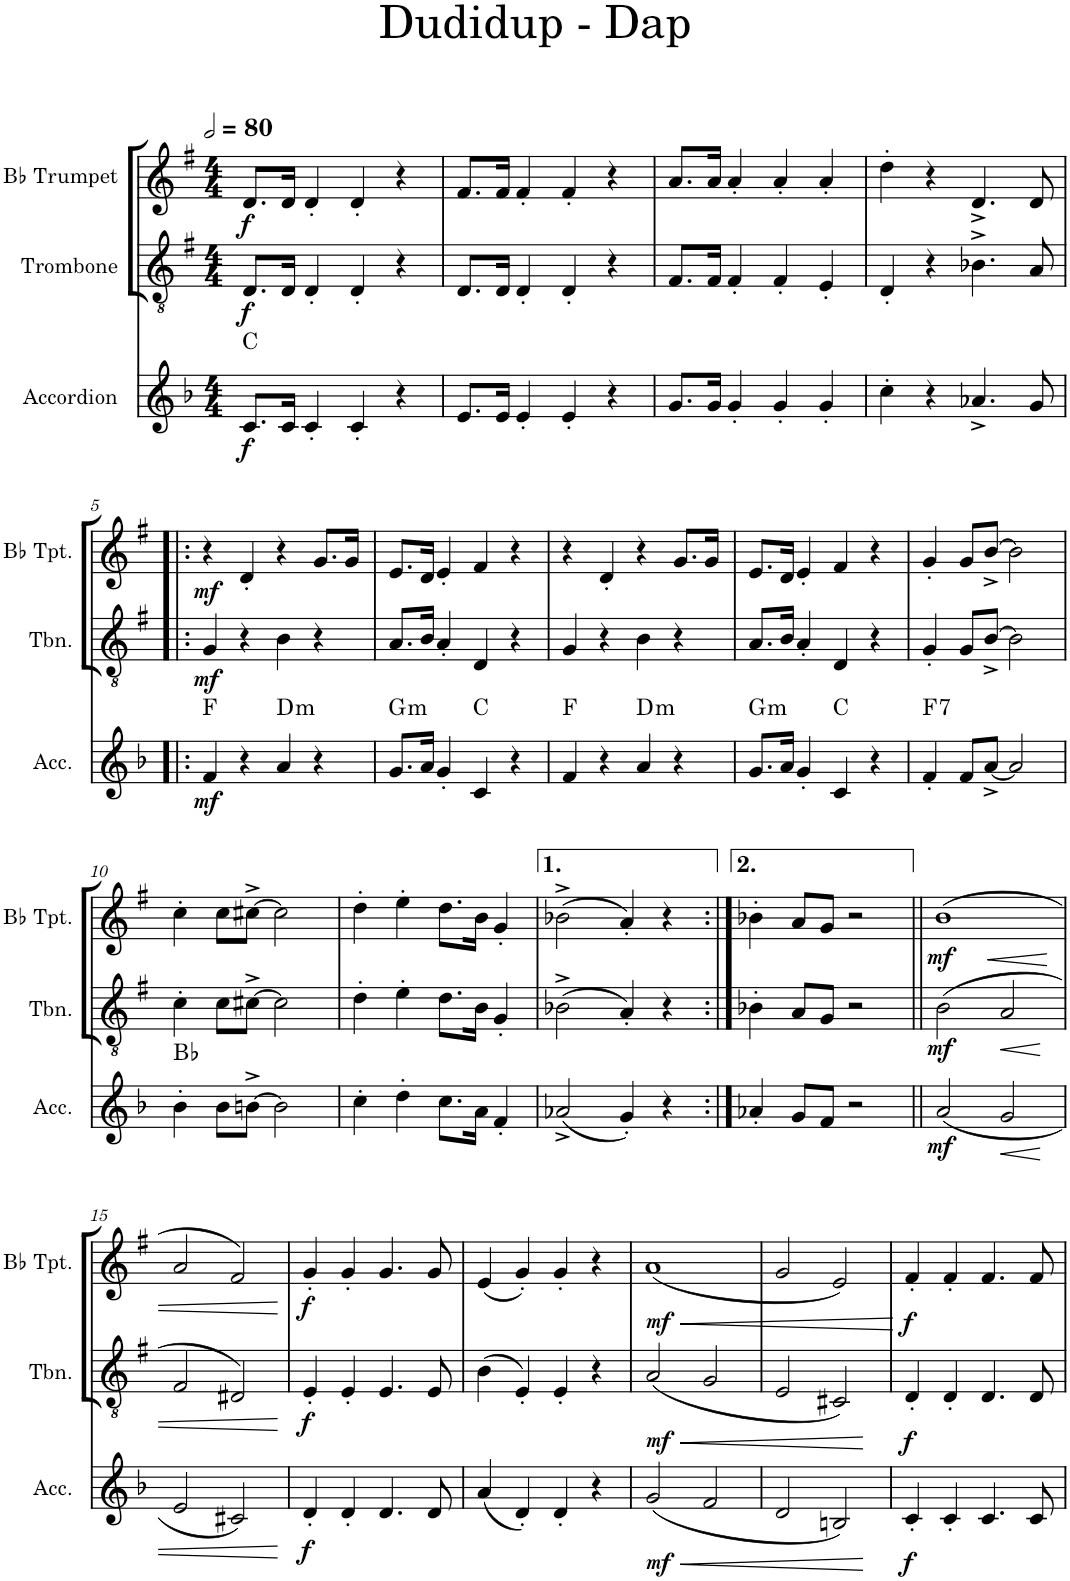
**kern	**dynam	**harte	**kern	**dynam	**kern	**dynam
*part3	*part3	*part3	*part2	*part2	*part1	*part1
*staff3	*staff3	*	*staff2	*staff2	*staff1	*staff1
*I"Accordion	*	*	*I"Trombone	*	*I"Bb Trumpet	*
*I'Acc.	*	*	*I'Tbn.	*	*I'Bb Tpt.	*
*clefG2	*	*	*clefGv2	*	*clefG2	*
*	*	*	*Trd1c2	*	*Trd1c2	*
*k[b-]	*	*	*k[f#]	*	*k[f#]	*
*M4/4	*	*	*M4/4	*	*M4/4	*
*MM160	*	*	*MM160	*	*MM160	*
=1	=1	=1	=1	=1	=1	=1
!	!LO:DY:b	!	!	!LO:DY:b	!	!LO:DY:b
8.c/L	f	C:maj	8.D/L	f	8.d/L	f
16c/Jk	.	.	16D/Jk	.	16d/Jk	.
4c'/	.	.	4D'/	.	4d'/	.
4c'/	.	.	4D'/	.	4d'/	.
4r	.	.	4r	.	4r	.
=2	=2	=2	=2	=2	=2	=2
8.e/L	.	.	8.D/L	.	8.f#/L	.
16e/Jk	.	.	16D/Jk	.	16f#/Jk	.
4e'/	.	.	4D'/	.	4f#'/	.
4e'/	.	.	4D'/	.	4f#'/	.
4r	.	.	4r	.	4r	.
=3	=3	=3	=3	=3	=3	=3
8.g/L	.	.	8.F#/L	.	8.a/L	.
16g/Jk	.	.	16F#/Jk	.	16a/Jk	.
4g'/	.	.	4F#'/	.	4a'/	.
4g'/	.	.	4F#'/	.	4a'/	.
4g'/	.	.	4E'/	.	4a'/	.
=4	=4	=4	=4	=4	=4	=4
4cc'\	.	.	4D'/	.	4dd'\	.
4r	.	.	4r	.	4r	.
4.a-X^/	.	.	4.B-X^\	.	4.d^/	.
8g/	.	.	8A/	.	8d/	.
!!LO:LB:g=z
=5!|:	=5!|:	=5!|:	=5!|:	=5!|:	=5!|:	=5!|:
!	!LO:DY:b	!	!	!LO:DY:b	!	!LO:DY:b
4f/	mf	F:maj	4G/	mf	4r	mf
4r	.	.	4r	.	4d'/	.
!	!	!LO:H:kt=m	!	!	!	!
4a/	.	D:min	4B\	.	4r	.
4r	.	.	4r	.	8.g/L	.
.	.	.	.	.	16g/Jk	.
=6	=6	=6	=6	=6	=6	=6
!	!	!LO:H:kt=m	!	!	!	!
8.g/L	.	G:min	8.A/L	.	8.e/L	.
16a/Jk	.	.	16B/Jk	.	16d/Jk	.
4g'/	.	.	4A'/	.	4e'/	.
4c/	.	C:maj	4D/	.	4f#/	.
4r	.	.	4r	.	4r	.
=7	=7	=7	=7	=7	=7	=7
4f/	.	F:maj	4G/	.	4r	.
4r	.	.	4r	.	4d'/	.
!	!	!LO:H:kt=m	!	!	!	!
4a/	.	D:min	4B\	.	4r	.
4r	.	.	4r	.	8.g/L	.
.	.	.	.	.	16g/Jk	.
=8	=8	=8	=8	=8	=8	=8
!	!	!LO:H:kt=m	!	!	!	!
8.g/L	.	G:min	8.A/L	.	8.e/L	.
16a/Jk	.	.	16B/Jk	.	16d/Jk	.
4g'/	.	.	4A'/	.	4e'/	.
4c/	.	C:maj	4D/	.	4f#/	.
4r	.	.	4r	.	4r	.
=9	=9	=9	=9	=9	=9	=9
!	!	!LO:H:kt=7	!	!	!	!
4f'/	.	F:7	4G'/	.	4g'/	.
8f/L	.	.	8G/L	.	8g/L	.
[8a^/J	.	.	[8B^/J	.	[8b^/J	.
2a/]	.	.	2B\]	.	2b\]	.
!!LO:LB:g=z
=10	=10	=10	=10	=10	=10	=10
4b-'\	.	Bb:maj	4c'\	.	4cc'\	.
8b-\L	.	.	8c\L	.	8cc\L	.
[8bn^\J	.	.	[8c#X^\J	.	[8cc#X^\J	.
2b\]	.	.	2c#\]	.	2cc#\]	.
=11	=11	=11	=11	=11	=11	=11
4cc'\	.	.	4d'\	.	4dd'\	.
4dd'\	.	.	4e'\	.	4ee'\	.
8.cc\L	.	.	8.d\L	.	8.dd\L	.
16a\Jk	.	.	16B\Jk	.	16b\Jk	.
4f'/	.	.	4G'/	.	4g'/	.
=12	=12	=12	=12	=12	=12	=12
(2a-X^/	.	.	(2B-X^\	.	(2b-X^\	.
4g'/)	.	.	4A'/)	.	4a'/)	.
4r	.	.	4r	.	4r	.
=13:|!	=13:|!	=13:|!	=13:|!	=13:|!	=13:|!	=13:|!
4a-X'/	.	.	4B-X'\	.	4b-X'\	.
8g/L	.	.	8A/L	.	8a/L	.
8f/J	.	.	8G/J	.	8g/J	.
2r	.	.	2r	.	2r	.
=14||	=14||	=14||	=14||	=14||	=14||	=14||
!	!LO:DY:b	!	!	!LO:DY:b	!	!LO:HP:b
!	!	!	!	!	!	!LO:DY:n=1:b
(2a/	mf	.	(2B\	mf	(1b	< mf
!	!LO:HP:b	!	!	!LO:HP:b	!	!
2g/	<	.	2A/	<	.	.
!!LO:LB:g=z
=15	=15	=15	=15	=15	=15	=15
2e/	.	.	2F#/	.	2a/	.
2c#X/)	.	.	2D#X/)	.	2f#/)	.
.	[	.	.	[	.	[
=16	=16	=16	=16	=16	=16	=16
!	!LO:DY:b	!	!	!LO:DY:b	!	!LO:DY:b
4d'/	f	.	4E'/	f	4g'/	f
4d'/	.	.	4E'/	.	4g'/	.
4.d/	.	.	4.E/	.	4.g/	.
8d/	.	.	8E/	.	8g/	.
=17	=17	=17	=17	=17	=17	=17
(4a/	.	.	(4B\	.	(4e/	.
4d'/)	.	.	4E'/)	.	4g'/)	.
4d'/	.	.	4E'/	.	4g'/	.
4r	.	.	4r	.	4r	.
=18	=18	=18	=18	=18	=18	=18
!	!LO:HP:b	!	!	!LO:HP:b	!	!LO:HP:b
!	!LO:DY:n=1:b	!	!	!LO:DY:n=1:b	!	!LO:DY:n=1:b
(2g/	< mf	.	(2A/	< mf	(1a	< mf
2f/	.	.	2G/	.	.	.
=19	=19	=19	=19	=19	=19	=19
2d/	.	.	2E/	.	2g/	.
2Bn/)	.	.	2C#X/)	.	2e/)	.
.	[	.	.	[	.	[
=20	=20	=20	=20	=20	=20	=20
!	!LO:DY:b	!	!	!LO:DY:b	!	!LO:DY:b
4c'/	f	.	4D'/	f	4f#'/	f
4c'/	.	.	4D'/	.	4f#'/	.
4.c/	.	.	4.D/	.	4.f#/	.
8c/	.	.	8D/	.	8f#/	.
=	=	=	=	=	=	=
*-	*-	*-	*-	*-	*-	*-
